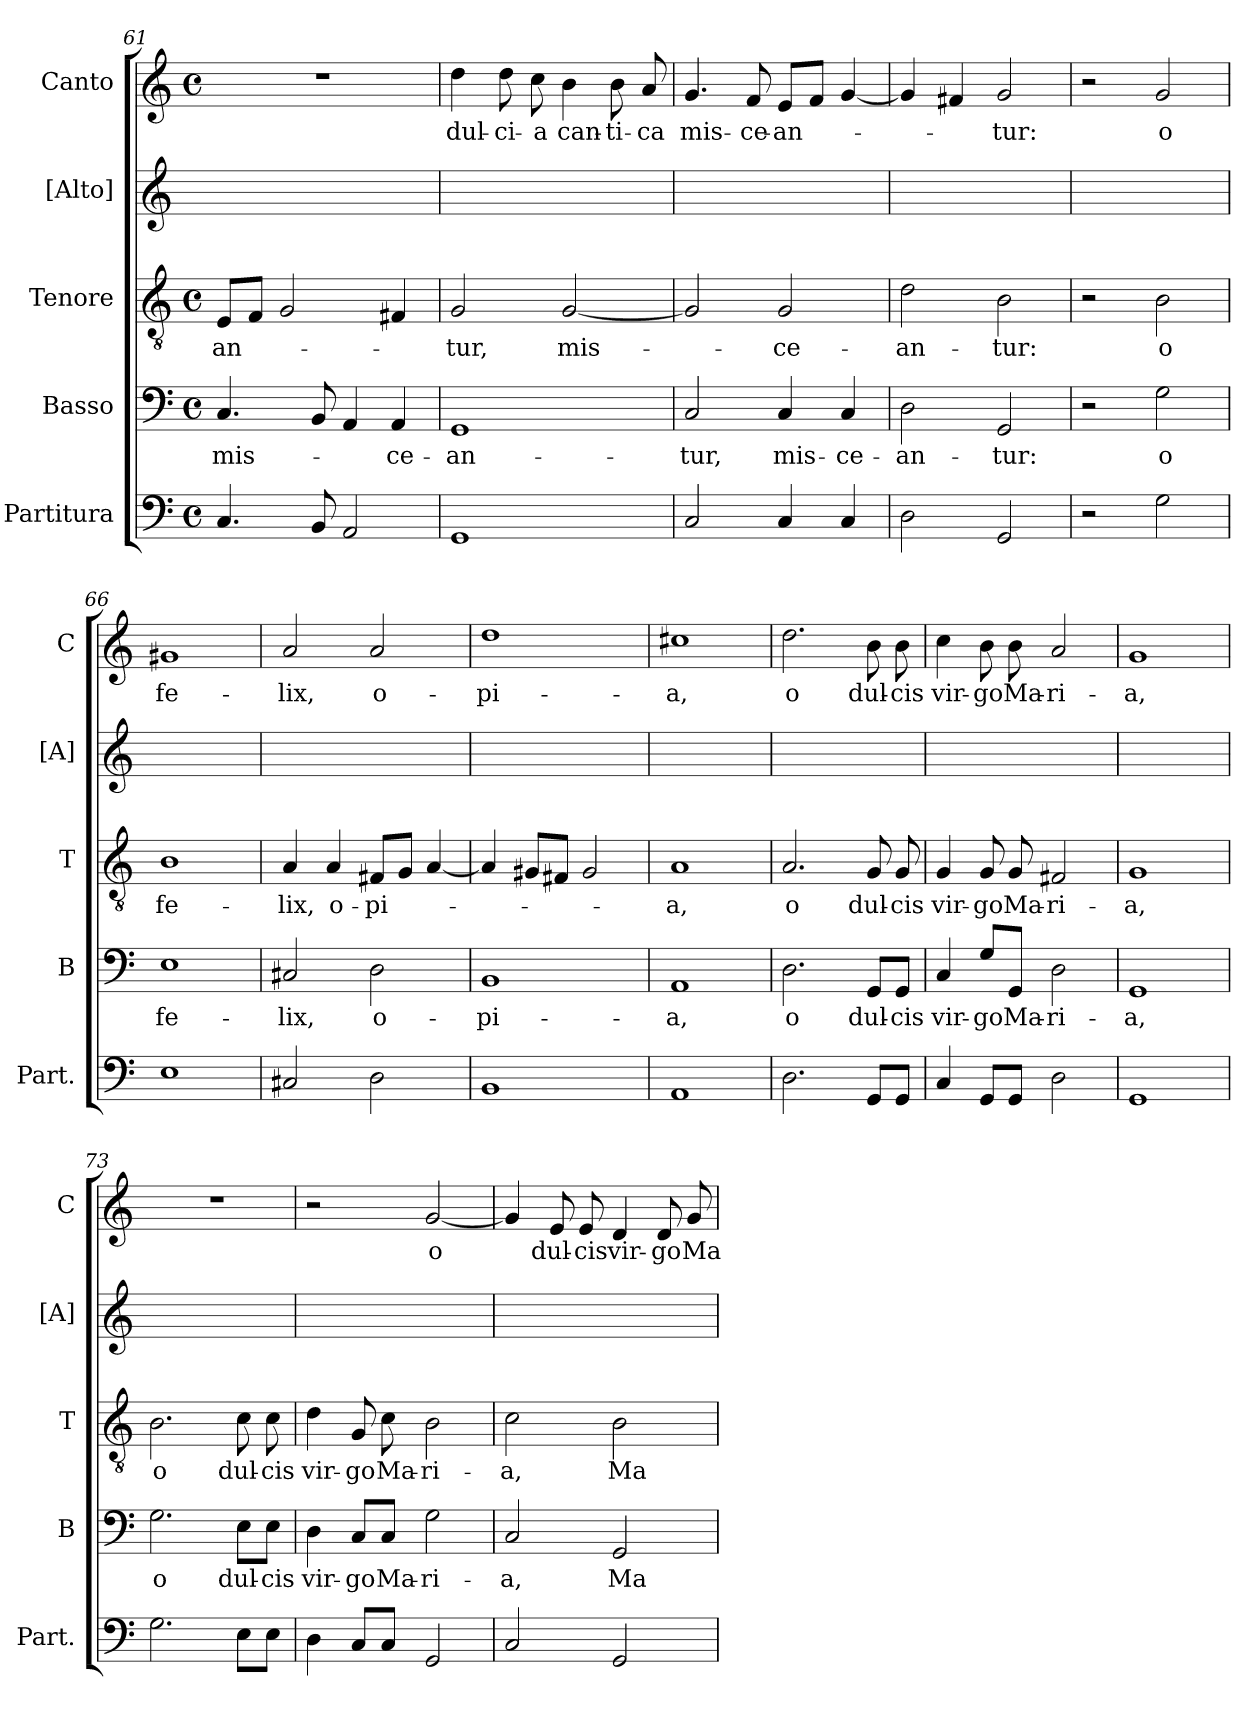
**kern	**kern	**text	**kern	**text	**kern	**kern	**text
*part5	*part4	*part4	*part3	*part3	*part2	*part1	*part1
*staff5	*staff4	*staff4	*staff3	*staff3	*staff2	*staff1	*staff1
*I"Partitura	*I"Basso	*	*I"Tenore	*	*I"[Alto]	*I"Canto	*
*I'Part.	*I'B	*	*I'T	*	*I'[A]	*I'C	*
*clefF4	*clefF4	*	*clefGv2	*	*clefG2	*clefG2	*
*k[]	*k[]	*	*k[]	*	*k[]	*k[]	*
*M4/4	*M4/4	*	*M4/4	*	*	*M4/4	*
*met(c)	*met(c)	*	*met(c)	*	*	*met(c)	*
=61	=61	=61	=61	=61	=61	=61	=61
4.C/	4.C/	mis-	8E/L	-an-	1ryy	1r	.
.	.	.	8F/J	.	.	.	.
.	.	.	2G/	.	.	.	.
8BB/	8BB/	.	.	.	.	.	.
2AA/	4AA/	.	.	.	.	.	.
.	4AA/	-ce-	4F#X/	.	.	.	.
=62	=62	=62	=62	=62	=62	=62	=62
1GG	1GG	-an-	2G/	-tur,	1ryy	4dd\	dul-
.	.	.	.	.	.	8dd\	-ci-
.	.	.	.	.	.	8cc\	-a
.	.	.	[2G/	mis-	.	4b\	can-
.	.	.	.	.	.	8b\	-ti-
.	.	.	.	.	.	8a/	-ca
=63	=63	=63	=63	=63	=63	=63	=63
2C/	2C/	-tur,	2G/]	.	1ryy	4.g/	mis-
.	.	.	.	.	.	8f/	-ce-
4C/	4C/	mis-	2G/	-ce-	.	8e/L	-an-
.	.	.	.	.	.	8f/J	.
4C/	4C/	-ce-	.	.	.	[4g/	.
=64	=64	=64	=64	=64	=64	=64	=64
2D\	2D\	-an-	2d\	-an-	1ryy	4g/]	.
.	.	.	.	.	.	4f#X/	.
2GG/	2GG/	-tur:	2B\	-tur:	.	2g/	-tur:
=65	=65	=65	=65	=65	=65	=65	=65
2r	2r	.	2r	.	1ryy	2r	.
2G\	2G\	o	2B\	o	.	2g/	o
=66	=66	=66	=66	=66	=66	=66	=66
1E	1E	fe-	1B	fe-	1ryy	1g#X	fe-
=67	=67	=67	=67	=67	=67	=67	=67
2C#X>/	2C#X/	-lix,	4A/	-lix,	1ryy	2a/	-lix,
.	.	.	4A/	o-	.	.	.
2D\	2D\	o-	8F#X/L	-pi-	.	2a/	o-
.	.	.	8G/J	.	.	.	.
.	.	.	[4A/	.	.	.	.
=68	=68	=68	=68	=68	=68	=68	=68
1BB	1BB	-pi-	4A/]	.	1ryy	1dd	-pi-
.	.	.	8G#X/L	.	.	.	.
.	.	.	8F#X/J	.	.	.	.
.	.	.	2G#/	.	.	.	.
=69	=69	=69	=69	=69	=69	=69	=69
1AA	1AA	-a,	1A	-a,	1ryy	1cc#X	-a,
=70	=70	=70	=70	=70	=70	=70	=70
2.D\	2.D\	o	2.A/	o	1ryy	2.dd\	o
8GG/L	8GG/L	dul-	8G/	dul-	.	8b\	dul-
8GG/J	8GG/J	-cis	8G/	-cis	.	8b\	-cis
=71	=71	=71	=71	=71	=71	=71	=71
4C/	4C/	vir-	4G/	vir-	1ryy	4cc\	vir-
8GG/L	8G/L	-go	8G/	-go	.	8b\	-go
8GG/J	8GG/J	Ma-	8G/	Ma-	.	8b\	Ma-
2D\	2D\	-ri-	2F#X/	-ri-	.	2a/	-ri-
=72	=72	=72	=72	=72	=72	=72	=72
1GG	1GG	-a,	1G	-a,	1ryy	1g	-a,
=73	=73	=73	=73	=73	=73	=73	=73
2.G\	2.G\	o	2.B\	o	1ryy	1r	.
8E>\L	8E\L	dul-	8c\	dul-	.	.	.
8E>\J	8E\J	-cis	8c\	-cis	.	.	.
=74	=74	=74	=74	=74	=74	=74	=74
4D\	4D\	vir-	4d\	vir-	1ryy	2r	.
8C/L	8C/L	-go	8G/	-go	.	.	.
8C/J	8C/J	Ma-	8c\	Ma-	.	.	.
2GG/	2G\	-ri-	2B\	-ri-	.	[2g/	o
=75	=75	=75	=75	=75	=75	=75	=75
2C/	2C/	-a,	2c\	-a,	1ryy	4g/]	.
.	.	.	.	.	.	8e/	dul-
.	.	.	.	.	.	8e/	-cis
2GG/	2GG/	Ma-	2B\	Ma-	.	4d/	vir-
.	.	.	.	.	.	8d/	-go
.	.	.	.	.	.	8g/	Ma-
=	=	=	=	=	=	=	=
*-	*-	*-	*-	*-	*-	*-	*-
